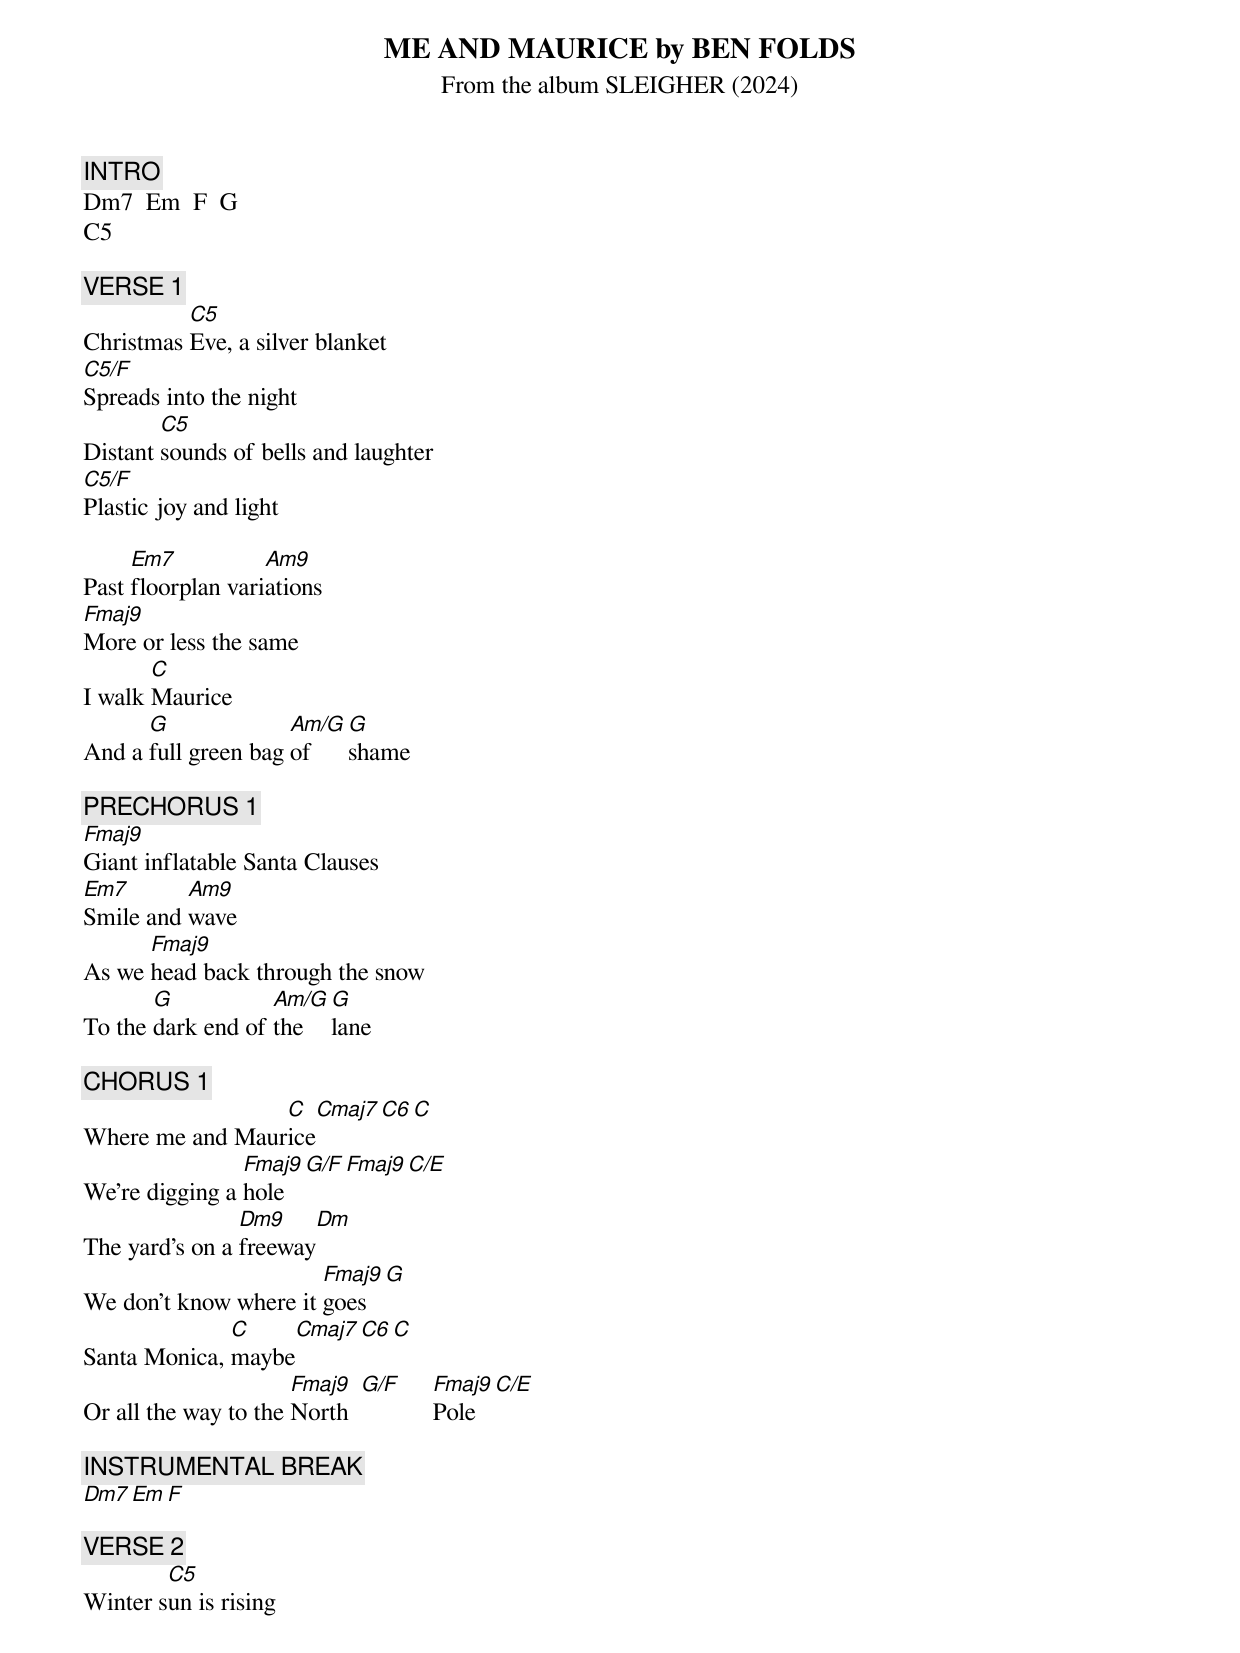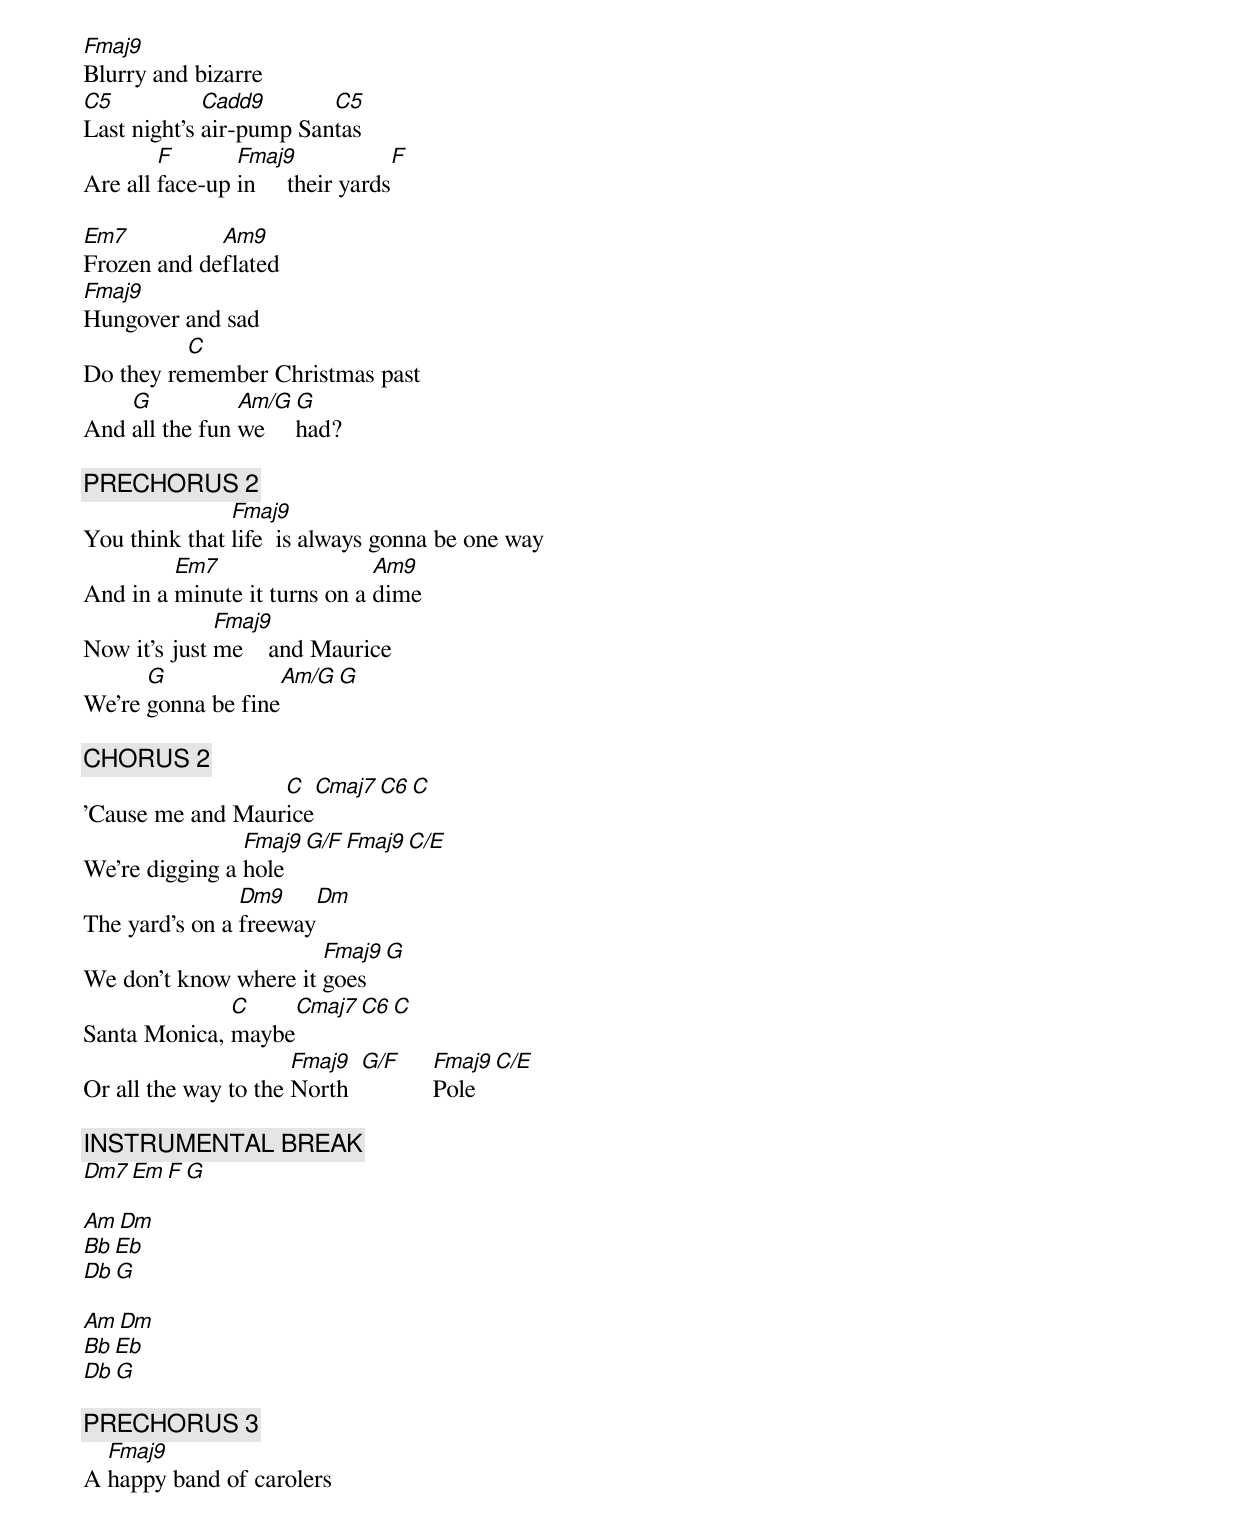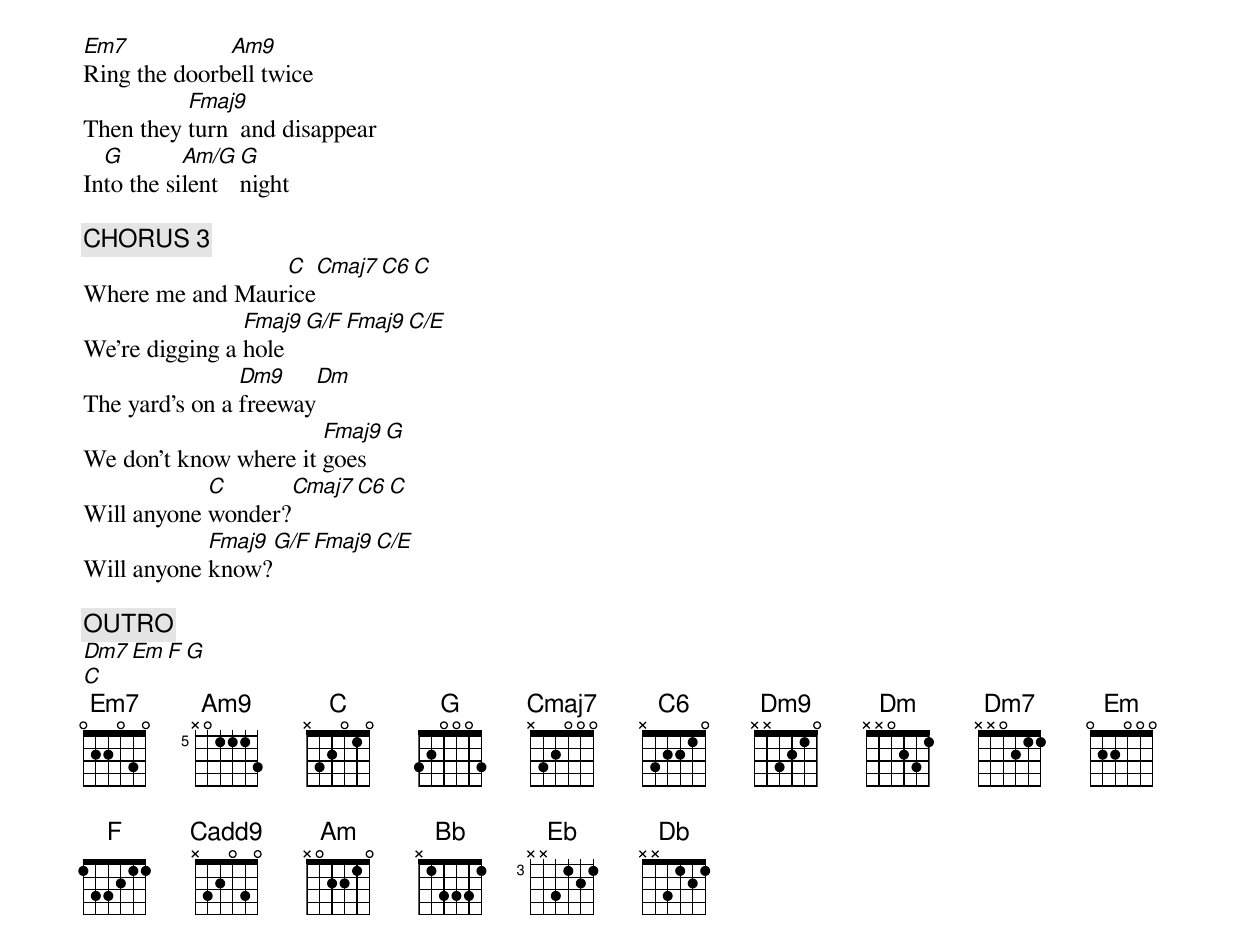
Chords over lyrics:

ME AND MAURICE by BEN FOLDS
From the album SLEIGHER (2024)

[INTRO]
Dm7  Em  F  G
C5

[VERSE 1]
          C5
Christmas Eve, a silver blanket
C5/F
Spreads into the night
        C5
Distant sounds of bells and laughter
C5/F
Plastic joy and light

     Em7           Am9
Past floorplan variations
Fmaj9
More or less the same
       C
I walk Maurice
      G              Am/G  G
And a full green bag of    shame

[PRECHORUS 1]
Fmaj9
Giant inflatable Santa Clauses
Em7       Am9
Smile and wave
      Fmaj9
As we head back through the snow
       G           Am/G  G
To the dark end of the   lane

[CHORUS 1]
                 C  Cmaj7  C6  C
Where me and Maurice
                Fmaj9  G/F  Fmaj9  C/E
We're digging a hole
                Dm9     Dm
The yard's on a freeway
                       Fmaj9  G
We don't know where it goes
              C     Cmaj7  C6  C
Santa Monica, maybe
                      Fmaj9  G/F  Fmaj9 C/E
Or all the way to the North       Pole

[INSTRUMENTAL BREAK]
Dm7  Em  F

[VERSE 2]
        C5
Winter sun is rising
Fmaj9
Blurry and bizarre
C5           Cadd9       C5
Last night's air-pump Santas
        F       Fmaj9              F
Are all face-up in     their yards

Em7          Am9
Frozen and deflated
Fmaj9
Hungover and sad
          C
Do they remember Christmas past
    G           Am/G  G
And all the fun we    had?

[PRECHORUS 2]
               Fmaj9
You think that life  is always gonna be one way
         Em7                  Am9
And in a minute it turns on a dime
              Fmaj9
Now it's just me    and Maurice
      G             Am/G  G
We're gonna be fine

[CHORUS 2]
                  C  Cmaj7  C6  C
'Cause me and Maurice
                Fmaj9  G/F  Fmaj9  C/E
We're digging a hole
                Dm9     Dm
The yard's on a freeway
                       Fmaj9  G
We don't know where it goes
              C     Cmaj7  C6  C
Santa Monica, maybe
                      Fmaj9  G/F  Fmaj9 C/E
Or all the way to the North       Pole

[INSTRUMENTAL BREAK]
Dm7  Em  F  G

Am   Dm
Bb   Eb
Db   G

Am   Dm
Bb   Eb
Db   G

[PRECHORUS 3]
  Fmaj9
A happy band of carolers
Em7           Am9
Ring the doorbell twice
          Fmaj9
Then they turn  and disappear
  G        Am/G  G
Into the silent  night

[CHORUS 3]
                 C  Cmaj7  C6  C
Where me and Maurice
                Fmaj9  G/F  Fmaj9  C/E
We're digging a hole
                Dm9     Dm
The yard's on a freeway
                       Fmaj9  G
We don't know where it goes
            C      Cmaj7  C6  C
Will anyone wonder?
            Fmaj9  G/F  Fmaj9  C/E
Will anyone know?

[OUTRO]
Dm7  Em  F   G
C
